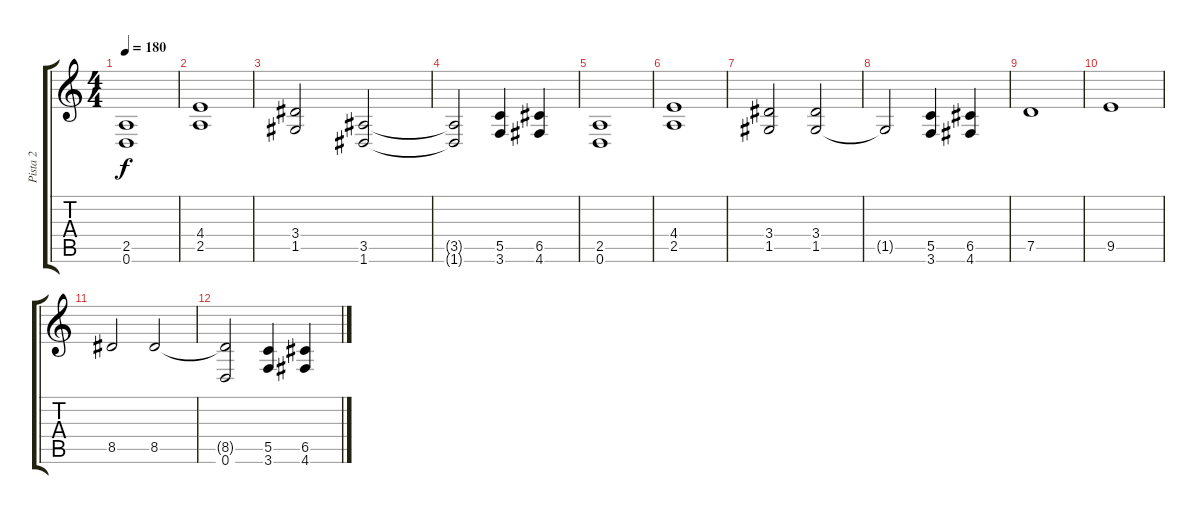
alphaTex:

\track ("Pista 2" "Pista 2") {instrument distortionguitar}
\staff {score tabs}
\tuning (D4 A3 F3 C3 G2 D2) {hide}
\ts (4 4)
\tempo 180
\clef g2
\ks c
(2.5 0.6).1{dy f} |
(4.4 2.5).1 |
(3.4 1.5).2 (3.5 1.6).2 |
(3.5{t} 1.6{t}).2 (5.5 3.6).4 (6.5 4.6).4 |
(2.5 0.6).1 |
(4.4 2.5).1 |
(3.4 1.5).2 (3.4 1.5).2 |
1.5{t}.2 (5.5 3.6).4 (6.5 4.6).4 |
7.5.1 |
9.5.1 |
8.5.2 8.5.2 |
(8.5{t} 0.6).2 (5.5 3.6).4 (6.5 4.6).4
